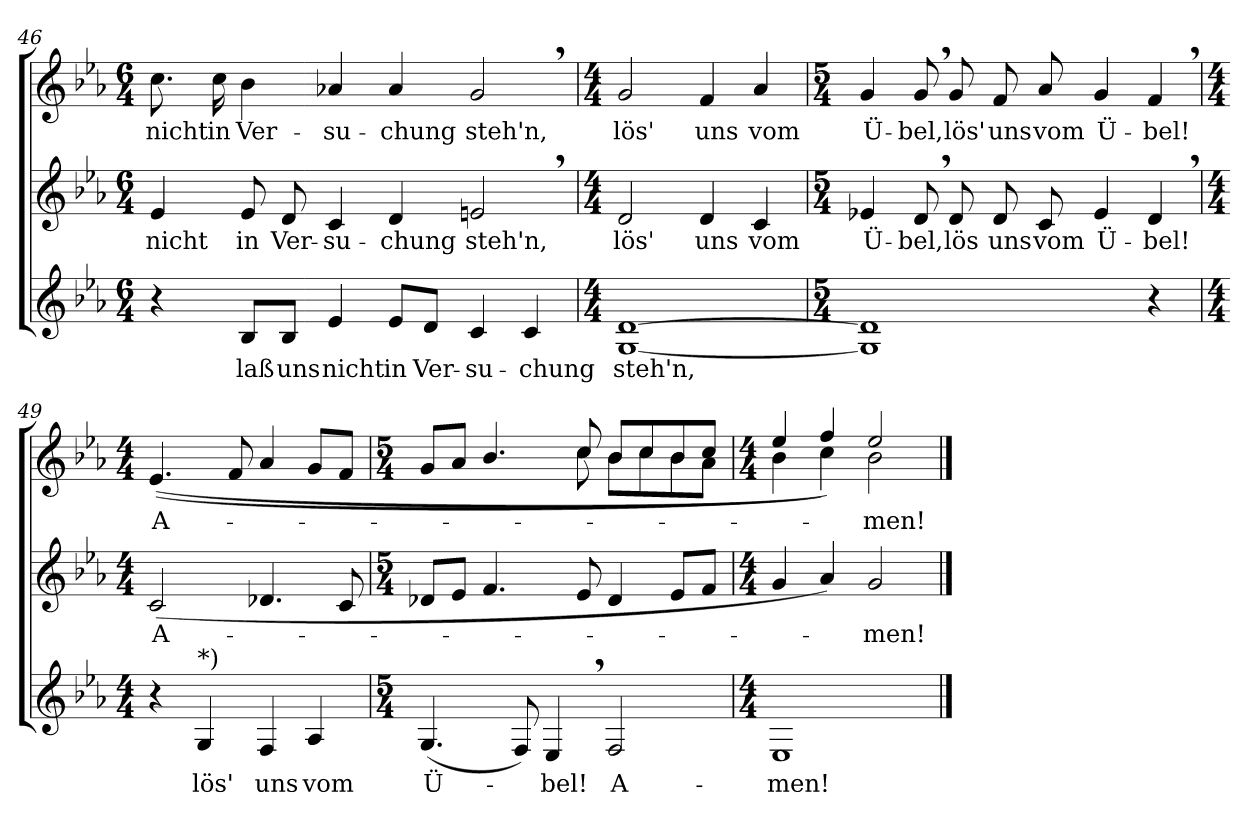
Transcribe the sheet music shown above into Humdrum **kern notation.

**kern	**text	**kern	**text	**kern	**text
*part3	*part3	*part2	*part2	*part1	*part1
*staff3	*staff3	*staff2	*staff2	*staff1	*staff1
*clefG2	*	*clefG2	*	*clefG2	*
*k[b-e-a-]	*	*k[b-e-a-]	*	*k[b-e-a-]	*
*E-:	*	*E-:	*	*E-:	*
*M6/4	*	*M6/4	*	*M6/4	*
=46	=46	=46	=46	=46	=46
!	!	!	!LO:LY:b	!	!
!	!	!	!	!	!LO:LY:b
4r	.	4e-/	nicht	8.cc\	nicht
!	!	!	!	!	!LO:LY:b
.	.	.	.	16cc\	in
!	!LO:LY:b	!	!	!	!
!	!	!	!LO:LY:b	!	!
!	!	!	!	!	!LO:LY:b
8B-/L	laß	8e-/	in	4b-\	Ver-
!	!LO:LY:b	!	!	!	!
!	!	!	!LO:LY:b	!	!
8B-/J	uns	8d/	Ver-	.	.
!	!LO:LY:b	!	!	!	!
!	!	!	!LO:LY:b	!	!
!	!	!	!	!	!LO:LY:b
4e-/	nicht	4c/	-su-	4a-X/	-su-
!	!LO:LY:b	!	!	!	!
!	!	!	!LO:LY:b	!	!
!	!	!	!	!	!LO:LY:b
8e-/L	in	4d/	-chung	4a-/	-chung
!	!LO:LY:b	!	!	!	!
8d/J	Ver-	.	.	.	.
!	!LO:LY:b	!	!	!	!
!	!	!	!LO:LY:b	!	!
!	!	!	!	!	!LO:LY:b
4c/	-su-	2en,>/	steh'n,	2g,>/	steh'n,
!	!LO:LY:b	!	!	!	!
4c/	-chung	.	.	.	.
=47	=47	=47	=47	=47	=47
*M4/4	*	*M4/4	*	*M4/4	*
!	!LO:LY:b	!	!	!	!
*^	*	*	*	*	*
!	!	!	!	!LO:LY:b	!	!
!	!	!	!	!	!	!LO:LY:b
[>1d	[<1G	steh'n,	2d/	lös'	2g/	lös'
!	!	!	!	!LO:LY:b	!	!
!	!	!	!	!	!	!LO:LY:b
.	.	.	4d/	uns	4f/	uns
!	!	!	!	!LO:LY:b	!	!
!	!	!	!	!	!	!LO:LY:b
.	.	.	4c/	vom	4a-/	vom
!!LO:LB:g=z
=48	=48	=48	=48	=48	=48	=48
*M5/4	*	*	*M5/4	*	*M5/4	*
!	!	!	!	!LO:LY:b	!	!
!	!	!	!	!	!	!LO:LY:b
1d]	1G]	.	4e-X/	Ü-	4g/	Ü-
!	!	!	!	!LO:LY:b	!	!
!	!	!	!	!	!	!LO:LY:b
.	.	.	8d,>/	-bel,	8g,>/	-bel,
!	!	!	!	!LO:LY:b	!	!
!	!	!	!	!	!	!LO:LY:b
.	.	.	8d/	lös	8g/	lös'
!	!	!	!	!LO:LY:b	!	!
!	!	!	!	!	!	!LO:LY:b
.	.	.	8d/	uns	8f/	uns
!	!	!	!	!LO:LY:b	!	!
!	!	!	!	!	!	!LO:LY:b
.	.	.	8c/	vom	8a-/	vom
!	!	!	!	!LO:LY:b	!	!
!	!	!	!	!	!	!LO:LY:b
.	.	.	4e-/	Ü-	4g/	Ü-
!	!	!	!	!LO:LY:b	!	!
!	!	!	!	!	!	!LO:LY:b
4r	4ryy	.	4d,>/	-bel!	4f,>/	-bel!
*v	*v	*	*	*	*	*
=49	=49	=49	=49	=49	=49
*M4/4	*	*M4/4	*	*M4/4	*
*^	*	*	*	*	*
!	!	!	!	!LO:LY:b	!	!
*v	*v	*	*	*	*	*
*^	*	*	*	*	*
!	!	!	!	!	!	!LO:LY:b
*v	*v	*	*	*	*	*
4r	.	(<2c/	A-	(<(4.e-/	A-
!LO:TX:a:t=*)	!	!	!	!	!
!	!LO:LY:b	!	!	!	!
4G/	lös'	.	.	.	.
.	.	.	.	8f/	.
!	!LO:LY:b	!	!	!	!
4F/	uns	4.d-X/	.	4a-/	.
!	!LO:LY:b	!	!	!	!
4A-/	vom	.	.	8g/L	.
.	.	8c/	.	8f/J	.
=50	=50	=50	=50	=50	=50
*M5/4	*	*M5/4	*	*M5/4	*
!	!LO:LY:b	!	!	!	!
*	*	*	*	*^	*
(<4.G/	Ü-	8d-X/L	.	8g/L	4ryy	.
.	.	8e-/J	.	8a-/J	.	.
.	.	4.f/	.	4.b-/	4.ryy	.
8F/)	.	.	.	.	.	.
!	!LO:LY:b	!	!	!	!	!
4E-,>/	-bel!	.	.	.	.	.
.	.	8e-/	.	8cc/	8cc\	.
!	!LO:LY:b	!	!	!	!	!
2F/	A-	4d-/	.	8b-/L	8b-\L	.
.	.	.	.	8cc/	8cc\	.
.	.	8e-/L	.	8b-/	8b-\	.
.	.	8f/J	.	8cc/J	8a-\J	.
=51	=51	=51	=51	=51	=51	=51
*M4/4	*	*M4/4	*	*M4/4	*	*
!	!LO:LY:b	!	!	!	!	!
1E-	-men!	4g/	.	4ee-/	4b-\	.
.	.	4a-/)	.	4ff/)	4cc\)	.
!	!	!	!LO:LY:b	!	!	!
!	!	!	!	!	!	!LO:LY:b
.	.	2g/	-men!	2ee-/	2b-\	-men!
*	*	*	*	*v	*v	*
==	==	==	==	==	==
*-	*-	*-	*-	*-	*-
